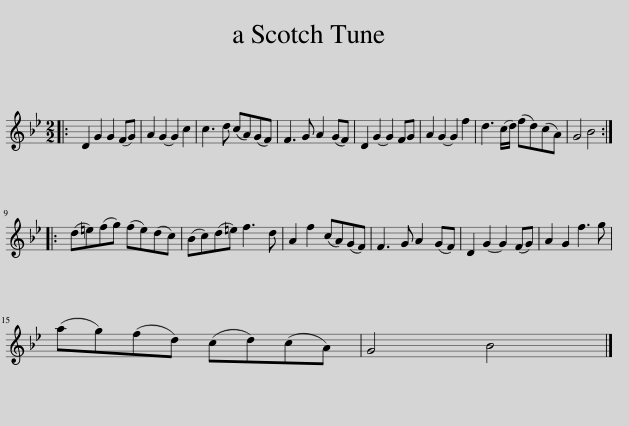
X:1
L:1/8
M:2/2
I:linebreak $
K:Gmin
V:1 treble
V:1
|: D2 G2 G2 (FG) | A2 G2- G2 c2 | c3 d (cA)(GF) | F3 G A2 (GF) | D2 G2- G2 FG | %5
 A2 G2- G2 f2 | d3 (c/d/) (fd)(cA) | G4 B4 ::$ (d=e)(fg) (fe)(dc) | (Bc)(d=e) f3 d | %10
 A2 f2 (cA)(GF) | F3 G A2 (GF) | D2 G2- G2 (FG) | A2 G2 f3 g |$ (ag)(fd) (cd)(cA) | %15
 G4 B4 |] %16
